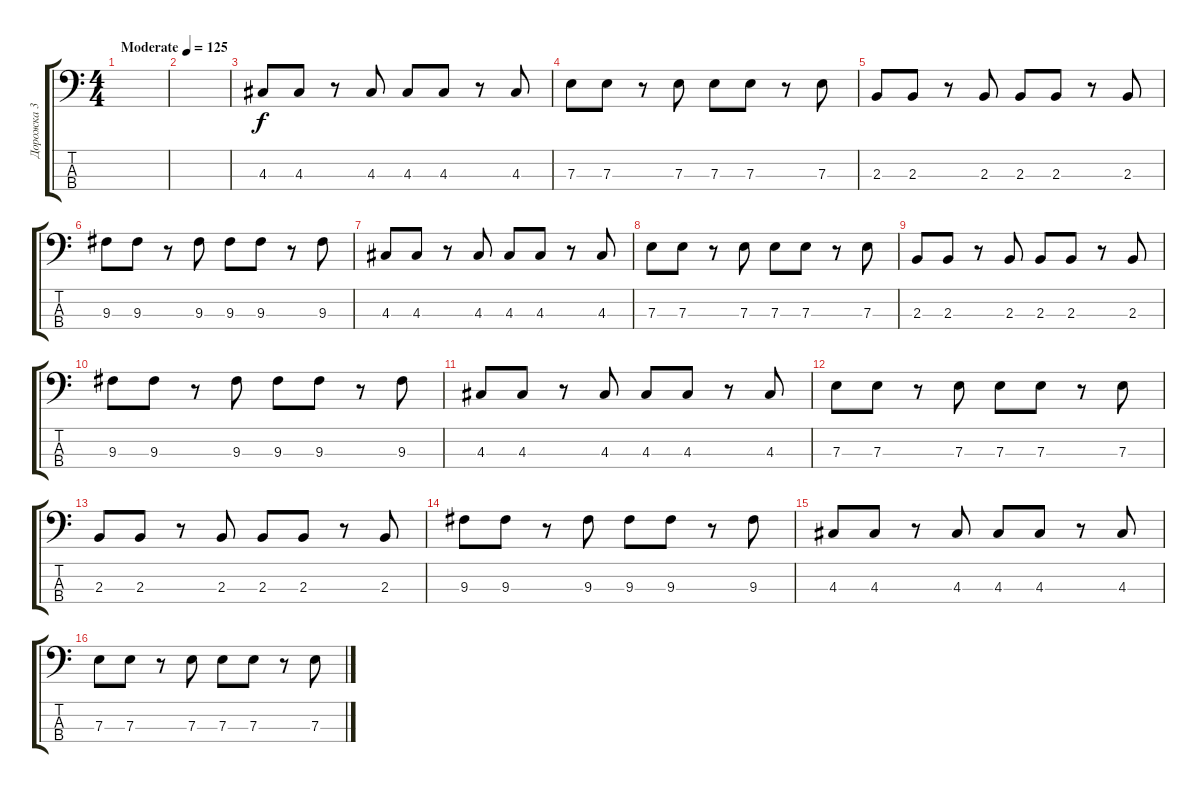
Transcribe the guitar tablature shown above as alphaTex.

\track ("Дорожка 3" "Дорожка 3") {instrument electricbassfinger}
\staff {score tabs}
\tuning (G2 D2 A1 E1) {hide}
\ts (4 4)
\tempo (125 "Moderate")
\clef f4
\ks c
|
|
4.3.8 4.3.8 r.8 4.3.8 4.3.8 4.3.8 r.8 4.3.8 |
7.3.8 7.3.8 r.8 7.3.8 7.3.8 7.3.8 r.8 7.3.8 |
2.3.8 2.3.8 r.8 2.3.8 2.3.8 2.3.8 r.8 2.3.8 |
9.3.8 9.3.8 r.8 9.3.8 9.3.8 9.3.8 r.8 9.3.8 |
4.3.8 4.3.8 r.8 4.3.8 4.3.8 4.3.8 r.8 4.3.8 |
7.3.8 7.3.8 r.8 7.3.8 7.3.8 7.3.8 r.8 7.3.8 |
2.3.8 2.3.8 r.8 2.3.8 2.3.8 2.3.8 r.8 2.3.8 |
9.3.8 9.3.8 r.8 9.3.8 9.3.8 9.3.8 r.8 9.3.8 |
4.3.8 4.3.8 r.8 4.3.8 4.3.8 4.3.8 r.8 4.3.8 |
7.3.8 7.3.8 r.8 7.3.8 7.3.8 7.3.8 r.8 7.3.8 |
2.3.8 2.3.8 r.8 2.3.8 2.3.8 2.3.8 r.8 2.3.8 |
9.3.8 9.3.8 r.8 9.3.8 9.3.8 9.3.8 r.8 9.3.8 |
4.3.8 4.3.8 r.8 4.3.8 4.3.8 4.3.8 r.8 4.3.8 |
7.3.8 7.3.8 r.8 7.3.8 7.3.8 7.3.8 r.8 7.3.8
